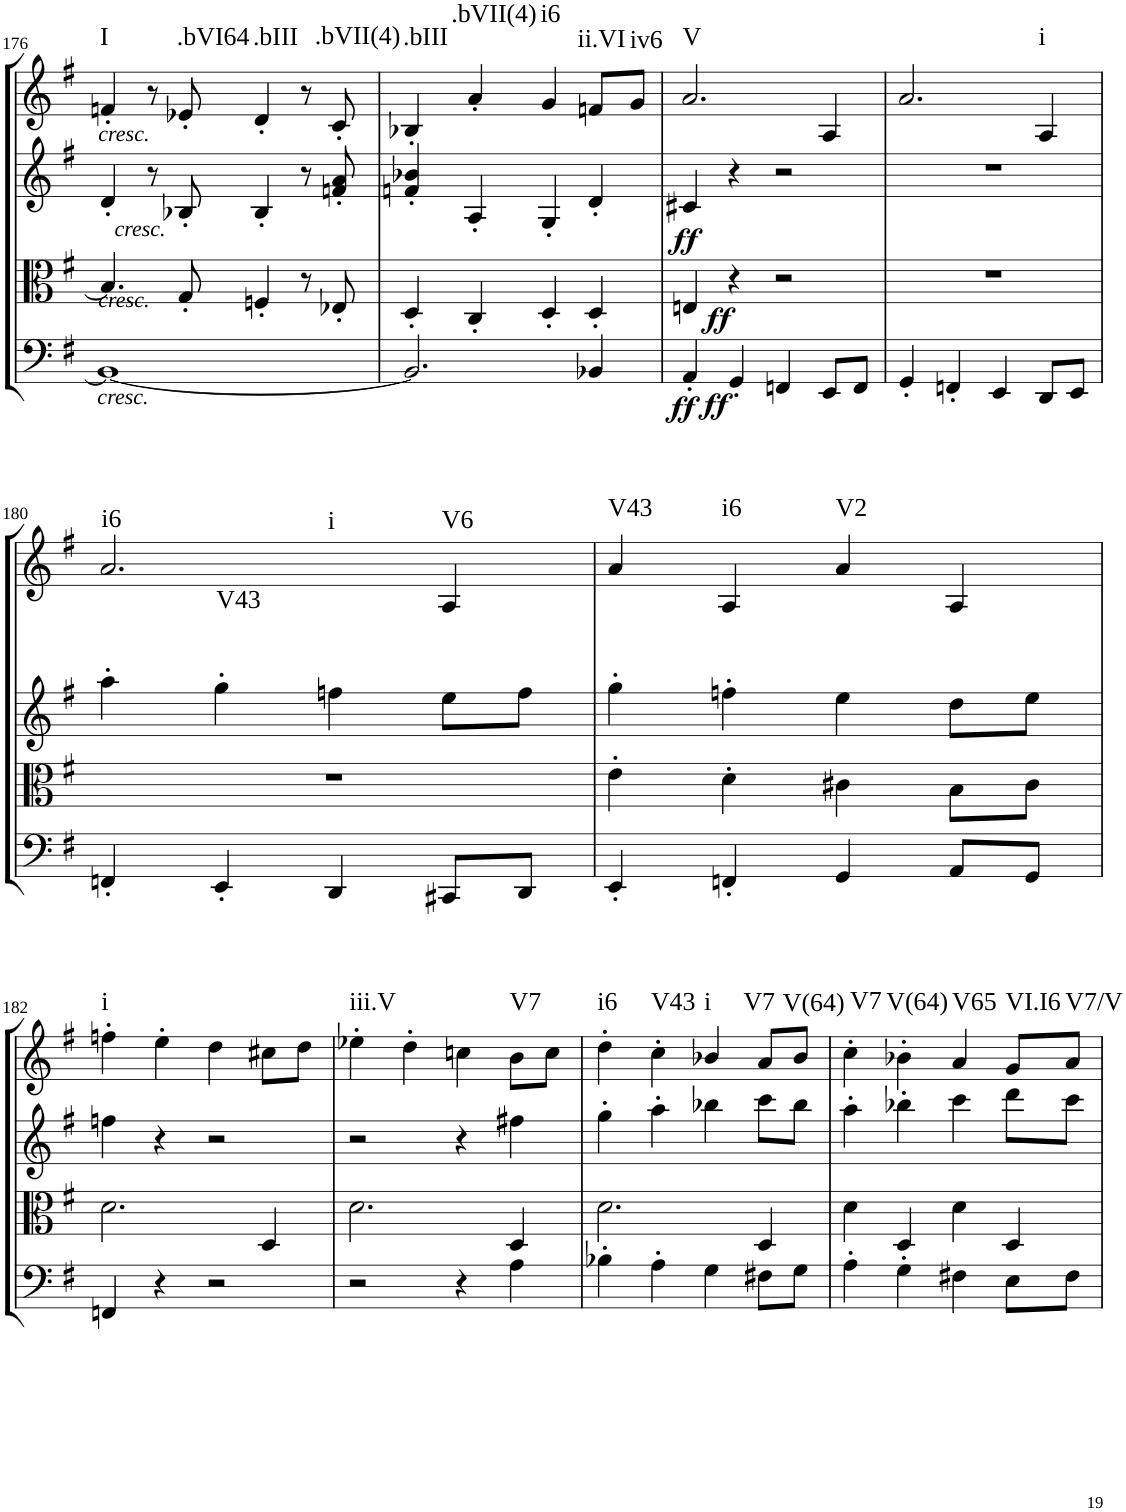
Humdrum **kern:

**kern	**dynam	**kern	**dynam	**kern	**dynam	**harte	**kern	**harte
*part4	*part4	*part3	*part3	*part2	*part2	*part2	*part1	*part1
*staff4	*staff4	*staff3	*staff3	*staff2	*staff2	*	*staff1	*
*I"Violoncello.	*	*I"Viola	*	*I"Violin II.	*	*	*I"Violin I.	*
*I'Vc	*	*I'Vla	*	*I'Vln	*	*	*I'Vln	*
!!LO:PB:g=z
*clefF4	*	*clefC3	*	*clefG2	*	*	*clefG2	*
*k[f#]	*	*k[f#]	*	*k[f#]	*	*	*k[f#]	*
*M2/2	*	*M2/2	*	*M2/2	*	*	*M2/2	*
*met(c|)	*	*met(c|)	*	*met(c|)	*	*	*met(c|)	*
=176	=176	=176	=176	=176	=176	=176	=176	=176
!	!	!	!	!	!	!	!LO:TX:b:i:t=cresc.	!
!	!	!	!	!LO:TX:b:i:t=cresc.	!	!	!	!
!	!	!LO:TX:a:i:t=cresc.	!	!	!	!	!	!
!LO:TX:b:i:t=cresc.	!	!	!	!	!	!	!	!LO:H:kt=I
1BB-_	.	4.B-/]	.	4d'/	.	.	4fn'/	N
.	.	.	.	8r	.	.	8r	.
!	!	!	!	!	!	!	!	!LO:H:kt=.bVI64
.	.	8G'/	.	8B-X'/	.	.	8e-X'/	N
!	!	!	!	!	!	!	!	!LO:H:kt=.bIII
.	.	4Fn'/	.	4B-'/	.	.	4d'/	N
.	.	8r	.	8r	.	.	8r	.
!	!	!	!	!	!	!	!	!LO:H:kt=.bVII(4)
.	.	8E-X'/	.	8fn/' 8a/'	.	.	8c'/	N
=177	=177	=177	=177	=177	=177	=177	=177	=177
!	!	!	!	!	!	!	!	!LO:H:kt=.bIII
2.BB-/]	.	4D'/	.	4fn/' 4b-X/'	.	.	4B-X'/	N
!	!	!	!	!	!	!	!	!LO:H:kt=.bVII(4)
.	.	4C'/	.	4A'/	.	.	4a'/	N
!	!	!	!	!	!	!	!	!LO:H:kt=i6
.	.	4D'/	.	4G'/	.	.	4g/	N
!	!	!	!	!	!	!	!	!LO:H:kt=ii.VI
4BB-X/	.	4D'/	.	4d'/	.	.	8fn/L	N
!	!	!	!	!	!	!	!	!LO:H:kt=iv6
.	.	.	.	.	.	.	8g/J	N
=178	=178	=178	=178	=178	=178	=178	=178	=178
!	!LO:DY:b	!	!	!	!LO:DY:b	!	!	!LO:H:kt=V
4AA'/	ff	4En/	.	4c#X/	ff	.	2.a/	N
!	!LO:DY:b	!	!LO:DY:b	!	!	!	!	!
4GG'/	ff	4r	ff	4r	.	.	.	.
4FFn/	.	2r	.	2r	.	.	.	.
8EE/L	.	.	.	.	.	.	4A/	.
8FF/J	.	.	.	.	.	.	.	.
=179	=179	=179	=179	=179	=179	=179	=179	=179
4GG'/	.	1r	.	1r	.	.	2.a/	.
4FFn'/	.	.	.	.	.	.	.	.
4EE/	.	.	.	.	.	.	.	.
!	!	!	!	!	!	!	!	!LO:H:kt=i
8DD/L	.	.	.	.	.	.	4A/	N
8EE/J	.	.	.	.	.	.	.	.
!!LO:LB:g=z
=180	=180	=180	=180	=180	=180	=180	=180	=180
!	!	!	!	!	!	!	!	!LO:H:n=1:kt=i6
!	!	!	!	!	!	!	!	!LO:H:n=2:kt=i
4FFn'/	.	1r	.	4aa'\	.	.	2.a/	N N
!	!	!	!	!	!	!LO:H:kt=V43	!	!
4EE'/	.	.	.	4gg'\	.	N	.	.
4DD/	.	.	.	4ffn\	.	.	.	.
!	!	!	!	!	!	!	!	!LO:H:kt=V6
8CC#X/L	.	.	.	8ee\L	.	.	4A/	N
8DD/J	.	.	.	8ff\J	.	.	.	.
=181	=181	=181	=181	=181	=181	=181	=181	=181
!	!	!	!	!	!	!	!	!LO:H:kt=V43
4EE'/	.	4e'\	.	4gg'\	.	.	4a/	N
!	!	!	!	!	!	!	!	!LO:H:kt=i6
4FFn'/	.	4d'\	.	4ffn'\	.	.	4A/	N
!	!	!	!	!	!	!	!	!LO:H:kt=V2
4GG/	.	4c#X\	.	4ee\	.	.	4a/	N
8AA/L	.	8B\L	.	8dd\L	.	.	4A/	.
8GG/J	.	8c#\J	.	8ee\J	.	.	.	.
!!LO:LB:g=z
=182	=182	=182	=182	=182	=182	=182	=182	=182
!	!	!	!	!	!	!	!	!LO:H:kt=i
4FFn/	.	2.d\	.	4ffn\	.	.	4ffn'\	N
4r	.	.	.	4r	.	.	4ee'\	.
2r	.	.	.	2r	.	.	4dd\	.
.	.	4D/	.	.	.	.	8cc#X\L	.
.	.	.	.	.	.	.	8dd\J	.
=183	=183	=183	=183	=183	=183	=183	=183	=183
!	!	!	!	!	!	!	!	!LO:H:kt=iii.V
2r	.	2.d\	.	2r	.	.	4ee-X'\	N
.	.	.	.	.	.	.	4dd'\	.
4r	.	.	.	4r	.	.	4ccn\	.
!	!	!	!	!	!	!	!	!LO:H:kt=V7
4A\	.	4D/	.	4ff#X\	.	.	8b\L	N
.	.	.	.	.	.	.	8cc\J	.
=184	=184	=184	=184	=184	=184	=184	=184	=184
!	!	!	!	!	!	!	!	!LO:H:kt=i6
4B-X'\	.	2.d\	.	4gg'\	.	.	4dd'\	N
!	!	!	!	!	!	!	!	!LO:H:kt=V43
4A'\	.	.	.	4aa'\	.	.	4cc'\	N
!	!	!	!	!	!	!	!	!LO:H:kt=i
4G\	.	.	.	4bb-X\	.	.	4b-X/	N
!	!	!	!	!	!	!	!	!LO:H:kt=V7
8F#X\L	.	4D/	.	8ccc\L	.	.	8a/L	N
!	!	!	!	!	!	!	!	!LO:H:kt=V(64)
8G\J	.	.	.	8bb-\J	.	.	8b-/J	N
=185	=185	=185	=185	=185	=185	=185	=185	=185
!	!	!	!	!	!	!	!	!LO:H:kt=V7
4A'\	.	4d\	.	4aa'\	.	.	4cc'\	N
!	!	!	!	!	!	!	!	!LO:H:kt=V(64)
4G'\	.	4D/	.	4bb-X'\	.	.	4b-X'\	N
!	!	!	!	!	!	!	!	!LO:H:kt=V65
4F#X\	.	4d\	.	4ccc\	.	.	4a/	N
!	!	!	!	!	!	!	!	!LO:H:kt=VI.I6
8E\L	.	4D/	.	8ddd\L	.	.	8g/L	N
!	!	!	!	!	!	!	!	!LO:H:kt=V7/V
8F#\J	.	.	.	8ccc\J	.	.	8a/J	N
=	=	=	=	=	=	=	=	=
*-	*-	*-	*-	*-	*-	*-	*-	*-
